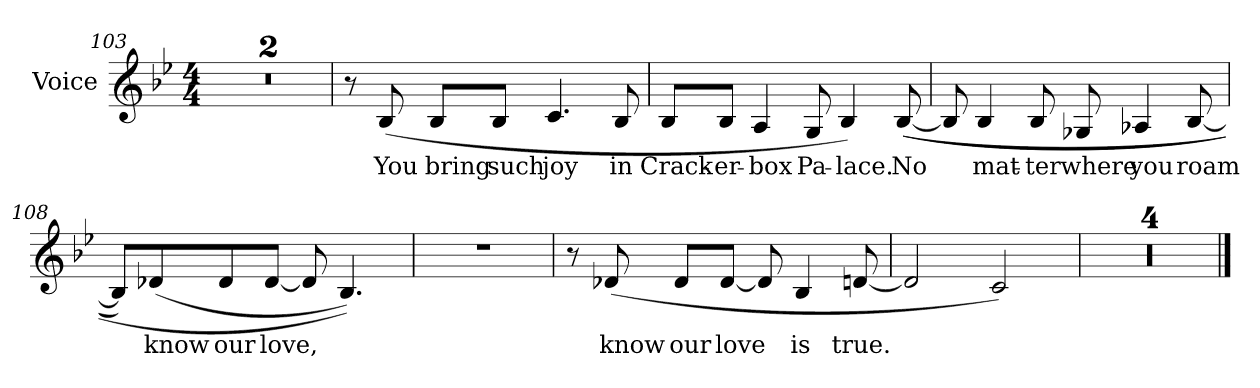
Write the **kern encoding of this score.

**kern	**text
*part1	*part1
*staff1	*staff1
*I"Voice	*
*I'Voice	*
*clefG2	*
*k[b-e-]	*
*B-:	*
*M4/4	*
=103	=103
1r	.
=104	=104
1r	.
=105	=105
8r	.
!	!LO:LY:b:color=#000000
(8B-i/	You
!	!LO:LY:b:color=#000000
8B-i/L	bring
!	!LO:LY:b:color=#000000
8B-i/J	such
!	!LO:LY:b:color=#000000
4.ci/	joy
!	!LO:LY:b:color=#000000
8B-i/	in
=106	=106
!	!LO:LY:b:color=#000000
8B-i/L	Crack-
!	!LO:LY:b:color=#000000
8B-i/J	-er-
!	!LO:LY:b:color=#000000
4Ai/	-box
!	!LO:LY:b:color=#000000
8Gi/	Pa-
!	!LO:LY:b:color=#000000
4B-i/)	-lace.
!	!LO:LY:b:color=#000000
(([8B-i/	No
!!LO:LB:g=z
=107	=107
8B-i/]	.
!	!LO:LY:b:color=#000000
4B-i/	mat-
!	!LO:LY:b:color=#000000
8B-i/	-ter
!	!LO:LY:b:color=#000000
8G-Xi/	where
!	!LO:LY:b:color=#000000
4A-Xi/	you
!	!LO:LY:b:color=#000000
[8B-i/	roam
=108	=108
8B-i/L])	.
!	!LO:LY:b:color=#000000
(8d-Xi/	know
!	!LO:LY:b:color=#000000
8d-i/	our
!	!LO:LY:b:color=#000000
[8d-i/J	love,
8d-i/]	.
4.B-i/))	.
=109	=109
1r	.
!!LO:LB:g=z
=110	=110
8r	.
!	!LO:LY:b:color=#000000
(8d-Xi/	know
!	!LO:LY:b:color=#000000
8d-i/L	our
!	!LO:LY:b:color=#000000
[8d-i/J	love
8d-i/]	.
!	!LO:LY:b:color=#000000
4B-i/	is
!	!LO:LY:b:color=#000000
[8dni/	true.
=111	=111
2di/]	.
2ci/)	.
=112	=112
1r	.
=113	=113
1r	.
=114	=114
1r	.
=115	=115
1r	.
==	==
*-	*-
